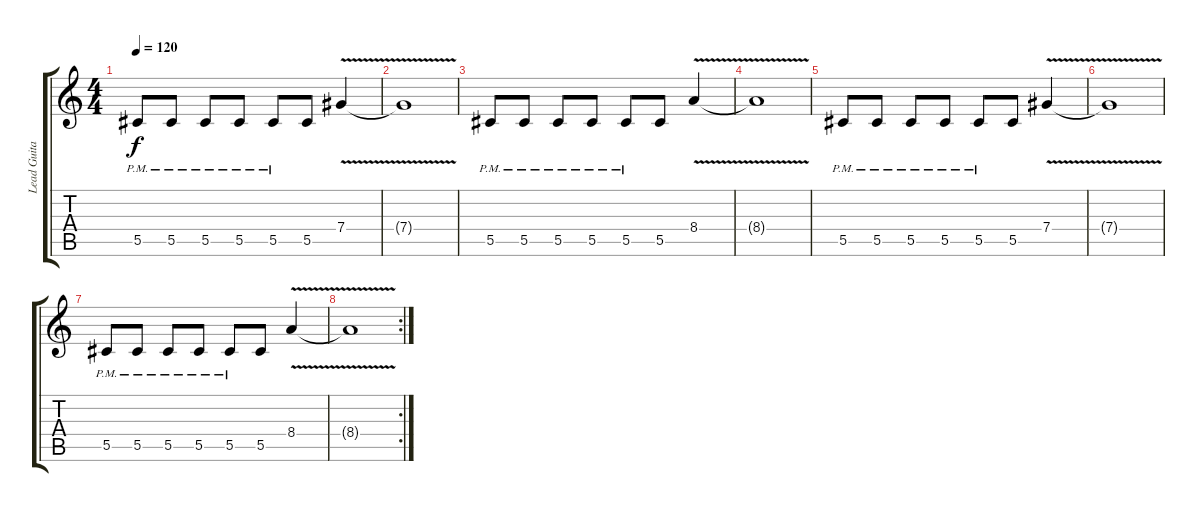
\track ("Lead Guitar 1" "Lead Guita") {instrument distortionguitar}
\staff {score tabs}
\tuning (Eb4 Bb3 Gb3 Db3 Ab2 Db2) {hide}
\ts (4 4)
\tempo 120
\clef g2
\ks c
5.5{pm}.8{dy f} 5.5{pm}.8 5.5{pm}.8 5.5{pm}.8 5.5{pm}.8 5.5.8 7.4{v}.4 |
7.4{t}.1 |
5.5{pm}.8 5.5{pm}.8 5.5{pm}.8 5.5{pm}.8 5.5{pm}.8 5.5.8 8.4{v}.4 |
8.4{t}.1 |
5.5{pm}.8 5.5{pm}.8 5.5{pm}.8 5.5{pm}.8 5.5{pm}.8 5.5.8 7.4{v}.4 |
7.4{t}.1 |
5.5{pm}.8 5.5{pm}.8 5.5{pm}.8 5.5{pm}.8 5.5{pm}.8 5.5.8 8.4{v}.4 |
\rc 2
8.4{t}.1
